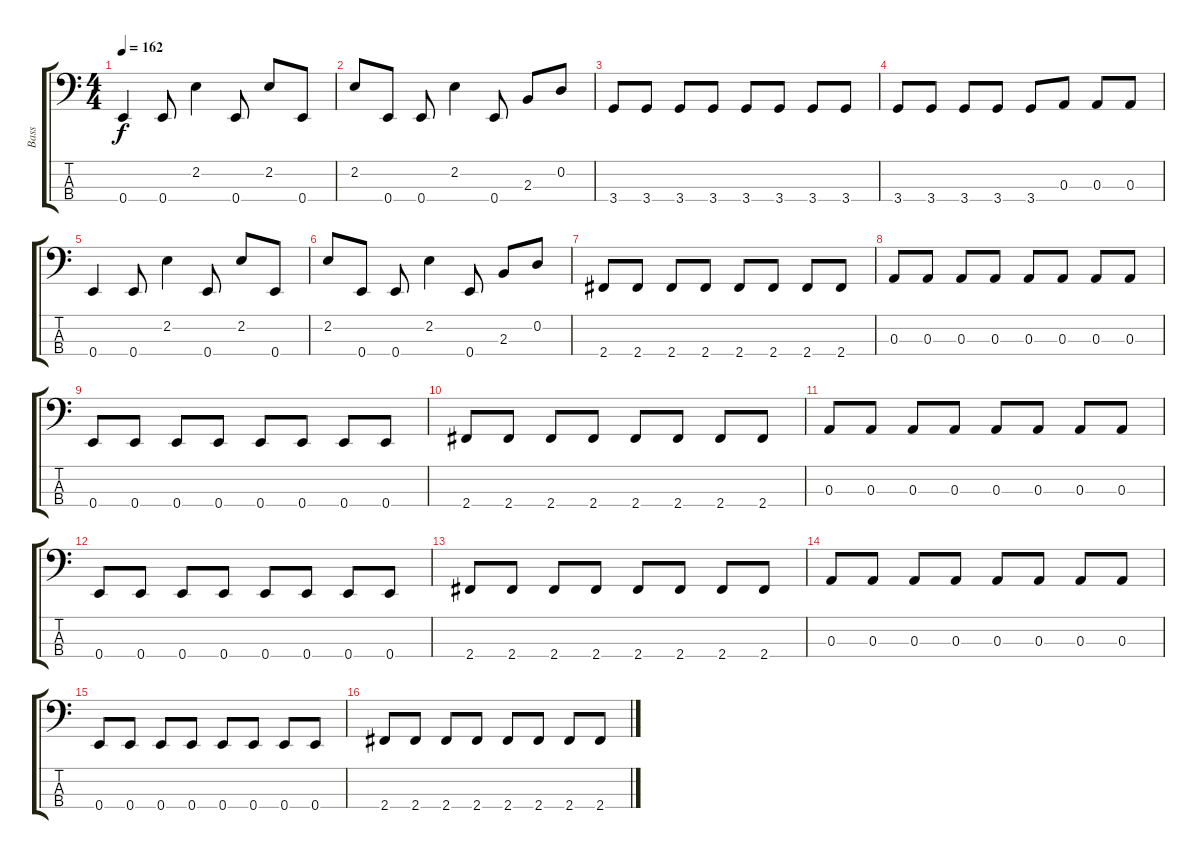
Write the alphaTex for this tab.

\track ("Bass" "Bass") {instrument electricbassfinger}
\staff {score tabs}
\tuning (G2 D2 A1 E1) {hide}
\ts (4 4)
\tempo 162
\clef f4
\ks c
0.4.4{dy f} 0.4.8 2.2.4 0.4.8 2.2.8 0.4.8 |
2.2.8 0.4.8 0.4.8 2.2.4 0.4.8 2.3.8 0.2.8 |
3.4.8 3.4.8 3.4.8 3.4.8 3.4.8 3.4.8 3.4.8 3.4.8 |
3.4.8 3.4.8 3.4.8 3.4.8 3.4.8 0.3.8 0.3.8 0.3.8 |
0.4.4 0.4.8 2.2.4 0.4.8 2.2.8 0.4.8 |
2.2.8 0.4.8 0.4.8 2.2.4 0.4.8 2.3.8 0.2.8 |
2.4.8 2.4.8 2.4.8 2.4.8 2.4.8 2.4.8 2.4.8 2.4.8 |
0.3.8 0.3.8 0.3.8 0.3.8 0.3.8 0.3.8 0.3.8 0.3.8 |
0.4.8 0.4.8 0.4.8 0.4.8 0.4.8 0.4.8 0.4.8 0.4.8 |
2.4.8 2.4.8 2.4.8 2.4.8 2.4.8 2.4.8 2.4.8 2.4.8 |
0.3.8 0.3.8 0.3.8 0.3.8 0.3.8 0.3.8 0.3.8 0.3.8 |
0.4.8 0.4.8 0.4.8 0.4.8 0.4.8 0.4.8 0.4.8 0.4.8 |
2.4.8 2.4.8 2.4.8 2.4.8 2.4.8 2.4.8 2.4.8 2.4.8 |
0.3.8 0.3.8 0.3.8 0.3.8 0.3.8 0.3.8 0.3.8 0.3.8 |
0.4.8 0.4.8 0.4.8 0.4.8 0.4.8 0.4.8 0.4.8 0.4.8 |
2.4.8 2.4.8 2.4.8 2.4.8 2.4.8 2.4.8 2.4.8 2.4.8
